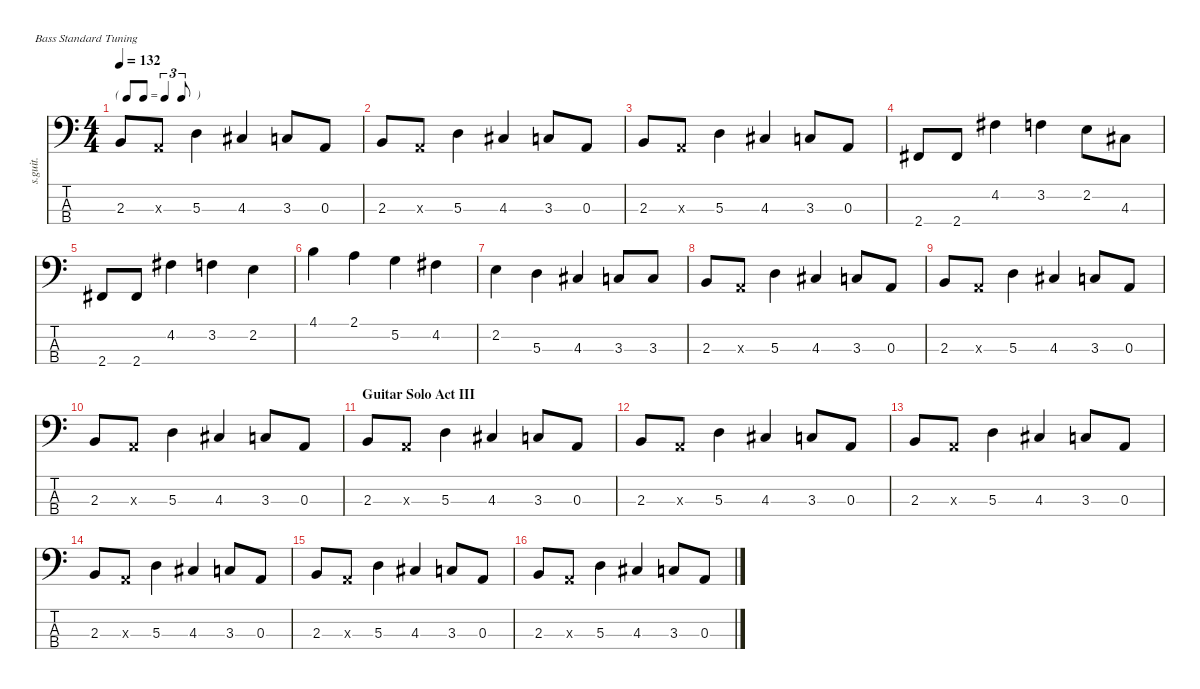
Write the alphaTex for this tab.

\defaultSystemsLayout 4
\hideDynamics
\bracketExtendMode nobrackets
\track ("Roger Waters | Fender Precision | Bass" "s.guit.") {instrument electricbasspick}
\staff {score tabs}
\tuning (G2 D2 A1 E1)
\ts (4 4)
\tf triplet8th
\tempo 132
\clef f4
\ks c
2.3.8{dy f} 0.3{x}.8 5.3.4 4.3{acc #}.4 3.3.8 0.3.8 |
2.3.8 0.3{x}.8 5.3.4 4.3{acc #}.4 3.3.8 0.3.8 |
2.3.8 0.3{x}.8 5.3.4 4.3{acc #}.4 3.3.8 0.3.8 |
2.4{acc #}.8 2.4{acc #}.8 4.2{acc #}.4 3.2.4 2.2.8 4.3{acc #}.8 |
2.4{acc #}.8 2.4{acc #}.8 4.2{acc #}.4 3.2.4 2.2.4 |
4.1.4 2.1.4 5.2.4 4.2{acc #}.4 |
2.2.4 5.3.4 4.3{acc #}.4 3.3.8 3.3.8 |
2.3.8 0.3{x}.8 5.3.4 4.3{acc #}.4 3.3.8 0.3.8 |
2.3.8 0.3{x}.8 5.3.4 4.3{acc #}.4 3.3.8 0.3.8 |
2.3.8 0.3{x}.8 5.3.4 4.3{acc #}.4 3.3.8 0.3.8 |
\section ("" "Guitar Solo Act III")
2.3.8 0.3{x}.8 5.3.4 4.3{acc #}.4 3.3.8 0.3.8 |
2.3.8 0.3{x}.8 5.3.4 4.3{acc #}.4 3.3.8 0.3.8 |
2.3.8 0.3{x}.8 5.3.4 4.3{acc #}.4 3.3.8 0.3.8 |
2.3.8 0.3{x}.8 5.3.4 4.3{acc #}.4 3.3.8 0.3.8 |
2.3.8 0.3{x}.8 5.3.4 4.3{acc #}.4 3.3.8 0.3.8 |
2.3.8 0.3{x}.8 5.3.4 4.3{acc #}.4 3.3.8 0.3.8
